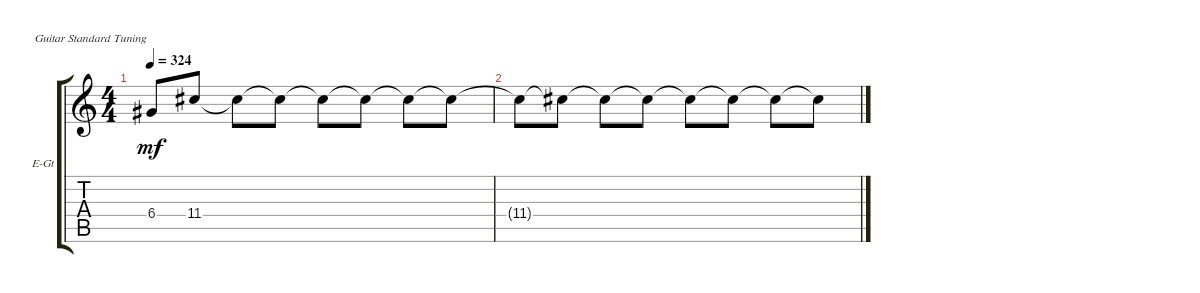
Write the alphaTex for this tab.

\defaultSystemsLayout 4
\bracketExtendMode groupsimilarinstruments
\firstSystemTrackNameOrientation horizontal
\otherSystemsTrackNameOrientation horizontal
\track ("Sumon Bass Lead" "E-Gt") {instrument electricguitarclean}
\staff {score tabs}
\tuning (E4 B3 G3 D3 A2 E2)
\ts (4 4)
\tempo 324
\clef g2
\ks c
6.4{t}.8{dy mf} 11.4.8 11.4{t}.8 11.4{t}.8 11.4{t}.8 11.4{t}.8 11.4{t}.8 11.4{t}.8 |
11.4{t}.8 11.4{t}.8 11.4{t}.8 11.4{t}.8 11.4{t}.8 11.4{t}.8 11.4{t}.8 11.4{t}.8
